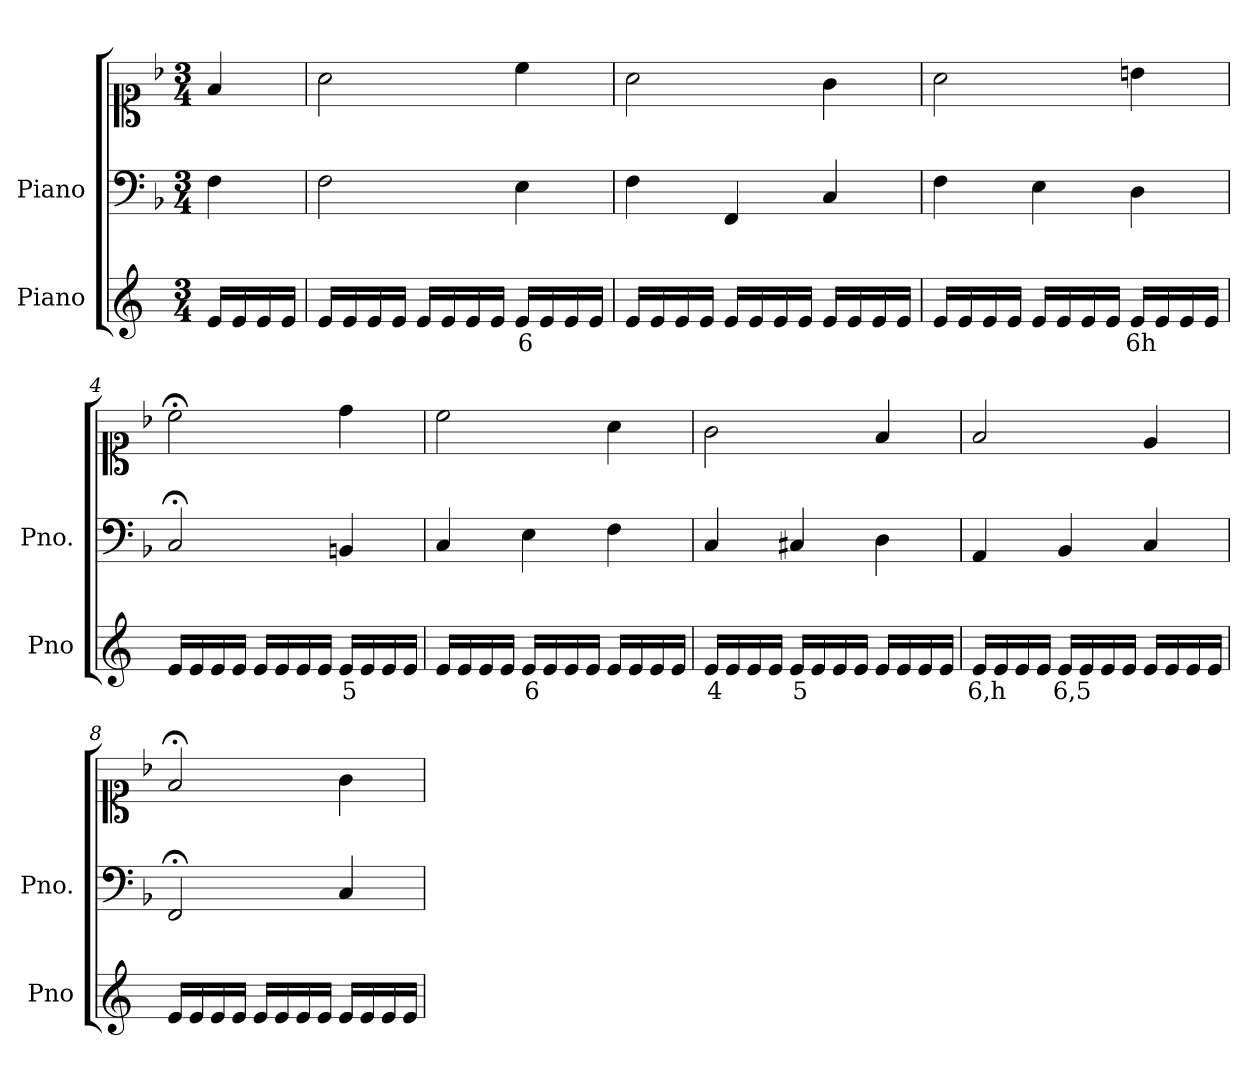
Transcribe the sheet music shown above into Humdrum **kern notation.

**kern	**text	**kern	**kern
*part2	*part2	*part1	*part1
*staff3	*staff3	*staff2	*staff1
*I"Piano	*	*I"Piano	*
*I'Pno	*	*I'Pno.	*
*clefG2	*	*clefF4	*clefC1
*k[]	*	*k[b-]	*k[b-]
*M3/4	*	*M3/4	*M3/4
=	=	=	=
16e/LL	.	4F\	4f/
16e/	.	.	.
16e/	.	.	.
16e/JJ	.	.	.
=1	=1	=1	=1
16e/LL	.	2F\	2a\
16e/	.	.	.
16e/	.	.	.
16e/JJ	.	.	.
16e/LL	.	.	.
16e/	.	.	.
16e/	.	.	.
16e/JJ	.	.	.
!	!LO:LY:b	!	!
16e/LL	6	4E\	4cc\
16e/	.	.	.
16e/	.	.	.
16e/JJ	.	.	.
=2	=2	=2	=2
16e/LL	.	4F\	2a\
16e/	.	.	.
16e/	.	.	.
16e/JJ	.	.	.
16e/LL	.	4FF/	.
16e/	.	.	.
16e/	.	.	.
16e/JJ	.	.	.
16e/LL	.	4C/	4g\
16e/	.	.	.
16e/	.	.	.
16e/JJ	.	.	.
=3	=3	=3	=3
16e/LL	.	4F\	2a\
16e/	.	.	.
16e/	.	.	.
16e/JJ	.	.	.
!	!LO:LY:b	!	!
16e/LL	_	4E\	.
16e/	.	.	.
16e/	.	.	.
16e/JJ	.	.	.
!	!LO:LY:b	!	!
16e/LL	6h	4D\	4bn\
16e/	.	.	.
16e/	.	.	.
16e/JJ	.	.	.
=4	=4	=4	=4
16e/LL	.	2C;</	2cc;<\
16e/	.	.	.
16e/	.	.	.
16e/JJ	.	.	.
16e/LL	.	.	.
16e/	.	.	.
16e/	.	.	.
16e/JJ	.	.	.
!	!LO:LY:b	!	!
16e/LL	5	4BBn/	4dd\
16e/	.	.	.
16e/	.	.	.
16e/JJ	.	.	.
=5	=5	=5	=5
16e/LL	.	4C/	2cc\
16e/	.	.	.
16e/	.	.	.
16e/JJ	.	.	.
!	!LO:LY:b	!	!
16e/LL	6	4E\	.
16e/	.	.	.
16e/	.	.	.
16e/JJ	.	.	.
16e/LL	.	4F\	4a\
16e/	.	.	.
16e/	.	.	.
16e/JJ	.	.	.
=6	=6	=6	=6
!	!LO:LY:b	!	!
16e/LL	4	4C/	2g\
16e/	.	.	.
16e/	.	.	.
16e/JJ	.	.	.
!	!LO:LY:b	!	!
16e/LL	5	4C#X/	.
16e/	.	.	.
16e/	.	.	.
16e/JJ	.	.	.
16e/LL	.	4D\	4f/
16e/	.	.	.
16e/	.	.	.
16e/JJ	.	.	.
=7	=7	=7	=7
!	!LO:LY:b	!	!
16e/LL	6,h	4AA/	2f/
16e/	.	.	.
16e/	.	.	.
16e/JJ	.	.	.
!	!LO:LY:b	!	!
16e/LL	6,5	4BB-/	.
16e/	.	.	.
16e/	.	.	.
16e/JJ	.	.	.
16e/LL	.	4C/	4e/
16e/	.	.	.
16e/	.	.	.
16e/JJ	.	.	.
=8	=8	=8	=8
16e/LL	.	2FF;</	2f;</
16e/	.	.	.
16e/	.	.	.
16e/JJ	.	.	.
16e/LL	.	.	.
16e/	.	.	.
16e/	.	.	.
16e/JJ	.	.	.
16e/LL	.	4C/	4g\
16e/	.	.	.
16e/	.	.	.
16e/JJ	.	.	.
=	=	=	=
*-	*-	*-	*-
